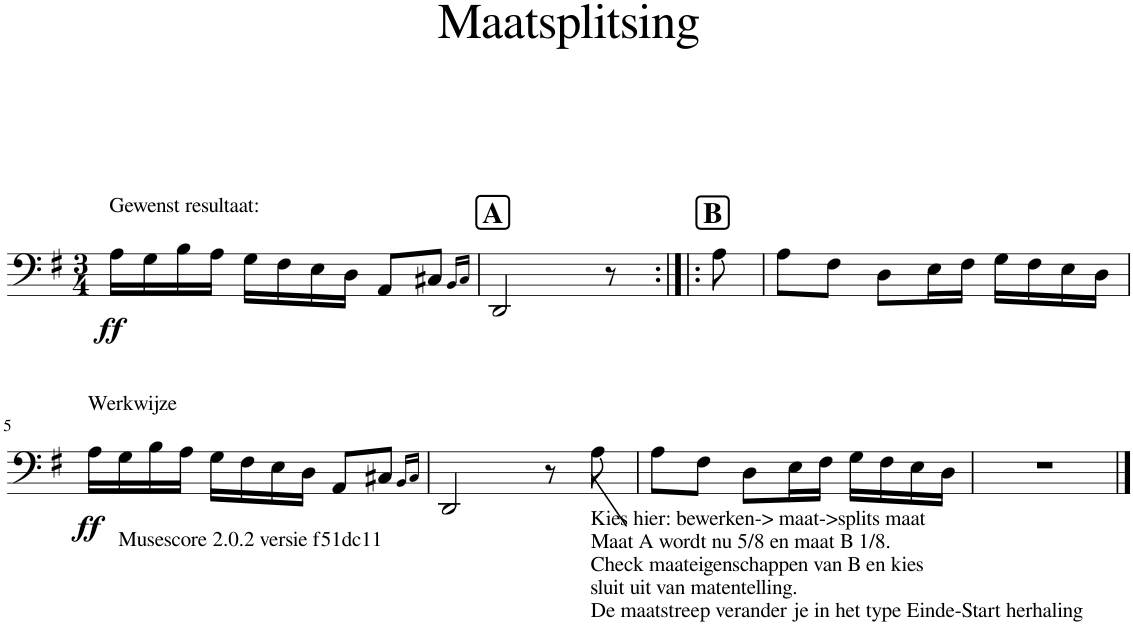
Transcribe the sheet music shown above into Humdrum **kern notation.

**kern	**dynam
*part1	*part1
*staff1	*staff1
*I"Piano	*
*I'Pno.	*
*clefF4	*
*k[f#]	*
*M3/4	*
=1	=1
!LO:TX:a:t=Gewenst resultaat&colon;	!
!	!LO:DY:b
16A\LL	ff
16G\	.
16B\	.
16A\JJ	.
16G\LL	.
16F#\	.
16E\	.
16D\JJ	.
8AA/L	.
8C#X/J	.
16qBB/LL	.
16qC#/JJ	.
=2	=2
!LO:TX:a:B:t=A	!
2DD/	.
8r	.
=3:|!|:	=3:|!|:
!LO:TX:a:B:t=B	!
8A\	.
=4	=4
8A\L	.
8F#\J	.
8D\L	.
16E\L	.
16F#\JJ	.
16G\LL	.
16F#\	.
16E\	.
16D\JJ	.
!!LO:LB:g=z
=5	=5
!LO:TX:a:t=Werkwijze	!
!	!LO:DY:b
16A\LL	ff
!LO:TX:b:t=Musescore 2.0.2 versie f51dc11	!
16G\	.
16B\	.
16A\JJ	.
16G\LL	.
16F#\	.
16E\	.
16D\JJ	.
8AA/L	.
8C#X/J	.
16qBB/LL	.
16qC#/JJ	.
=6	=6
2DD/	.
8r	.
!LO:TX:b:t=Kies hier&colon; bewerken-> maat->splits maat	!
!LO:TX:b:t=Maat A wordt nu 5/8 en maat B 1/8.	!
!LO:TX:b:t=Check maateigenschappen van B en kies	!
!LO:TX:b:t=sluit uit van matentelling.	!
!LO:TX:b:t=De maatstreep verander je in het type Einde-Start herhaling	!
8A\	.
=7	=7
8A\L	.
8F#\J	.
8D\L	.
16E\L	.
16F#\JJ	.
16G\LL	.
16F#\	.
16E\	.
16D\JJ	.
=8	=8
2.r	.
==	==
*-	*-
